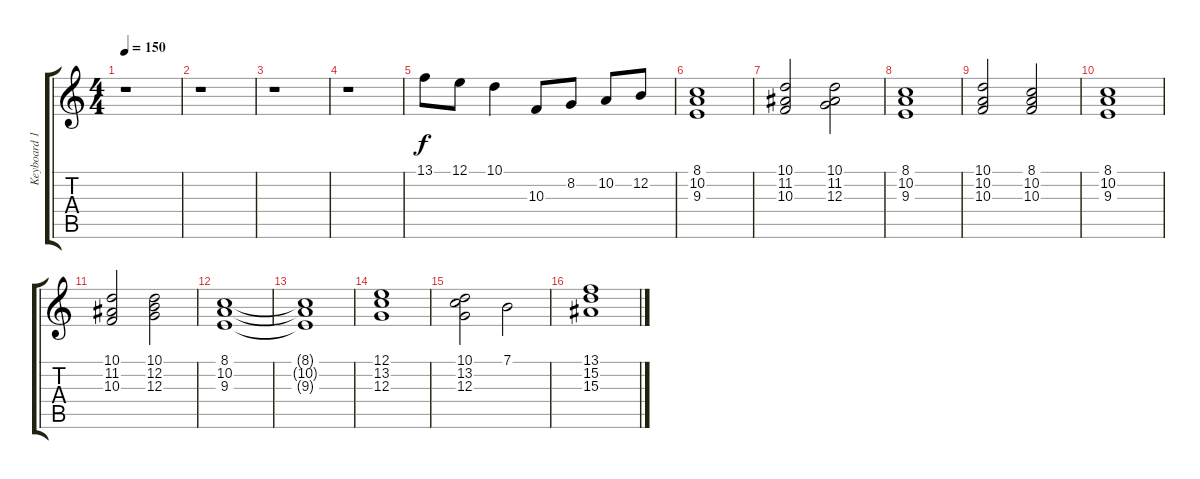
\track ("Keyboard 1." "Keyboard 1") {instrument stringensemble1}
\staff {score tabs}
\tuning (E4 B3 G3 D3 A2 E2) {hide}
\ts (4 4)
\tempo 150
\clef g2
\ks c
r.1{dy f} |
r.1 |
r.1 |
r.1 |
13.1.8 12.1.8 10.1.4 10.3.8 8.2.8 10.2.8 12.2.8 |
(8.1 10.2 9.3).1 |
(10.1 11.2 10.3).2 (10.1 11.2 12.3).2 |
(8.1 10.2 9.3).1 |
(10.1 10.2 10.3).2 (8.1 10.2 10.3).2 |
(8.1 10.2 9.3).1 |
(10.1 11.2 10.3).2 (10.1 12.2 12.3).2 |
(8.1 10.2 9.3).1 |
(8.1{t} 10.2{t} 9.3{t}).1 |
(12.1 13.2 12.3).1 |
(10.1 13.2 12.3).2 7.1.2 |
(13.1 15.2 15.3).1
